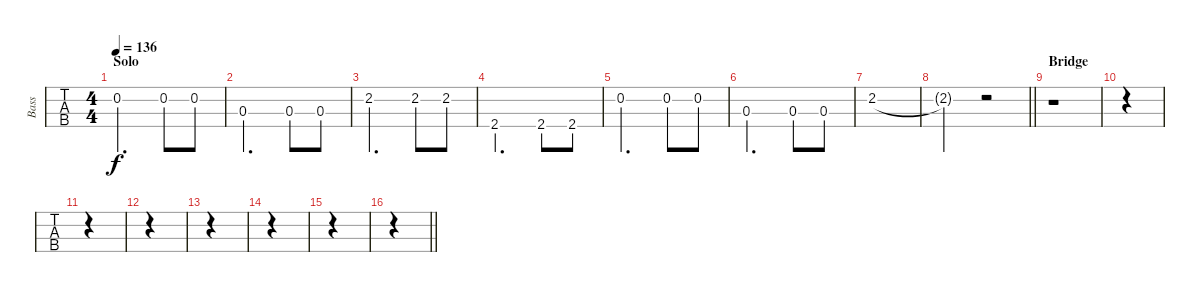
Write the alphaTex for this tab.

\track ("Bass" "Bass") {instrument electricbassfinger}
\staff {tabs}
\tuning (G2 D2 A1 E1) {hide}
\ts (4 4)
\section ("" "Solo")
\tempo 136
\clef f4
\ks c
0.2.2{d dy f} 0.2.8 0.2.8 |
0.3.2{d} 0.3.8 0.3.8 |
2.2.2{d} 2.2.8 2.2.8 |
2.4.2{d} 2.4.8 2.4.8 |
0.2.2{d} 0.2.8 0.2.8 |
0.3.2{d} 0.3.8 0.3.8 |
2.2.1 |
\barLineRight lightlight
2.2{t}.2 r.2 |
\section ("" "Bridge")
r.1 |
|
|
|
|
|
|
\barLineRight lightlight
